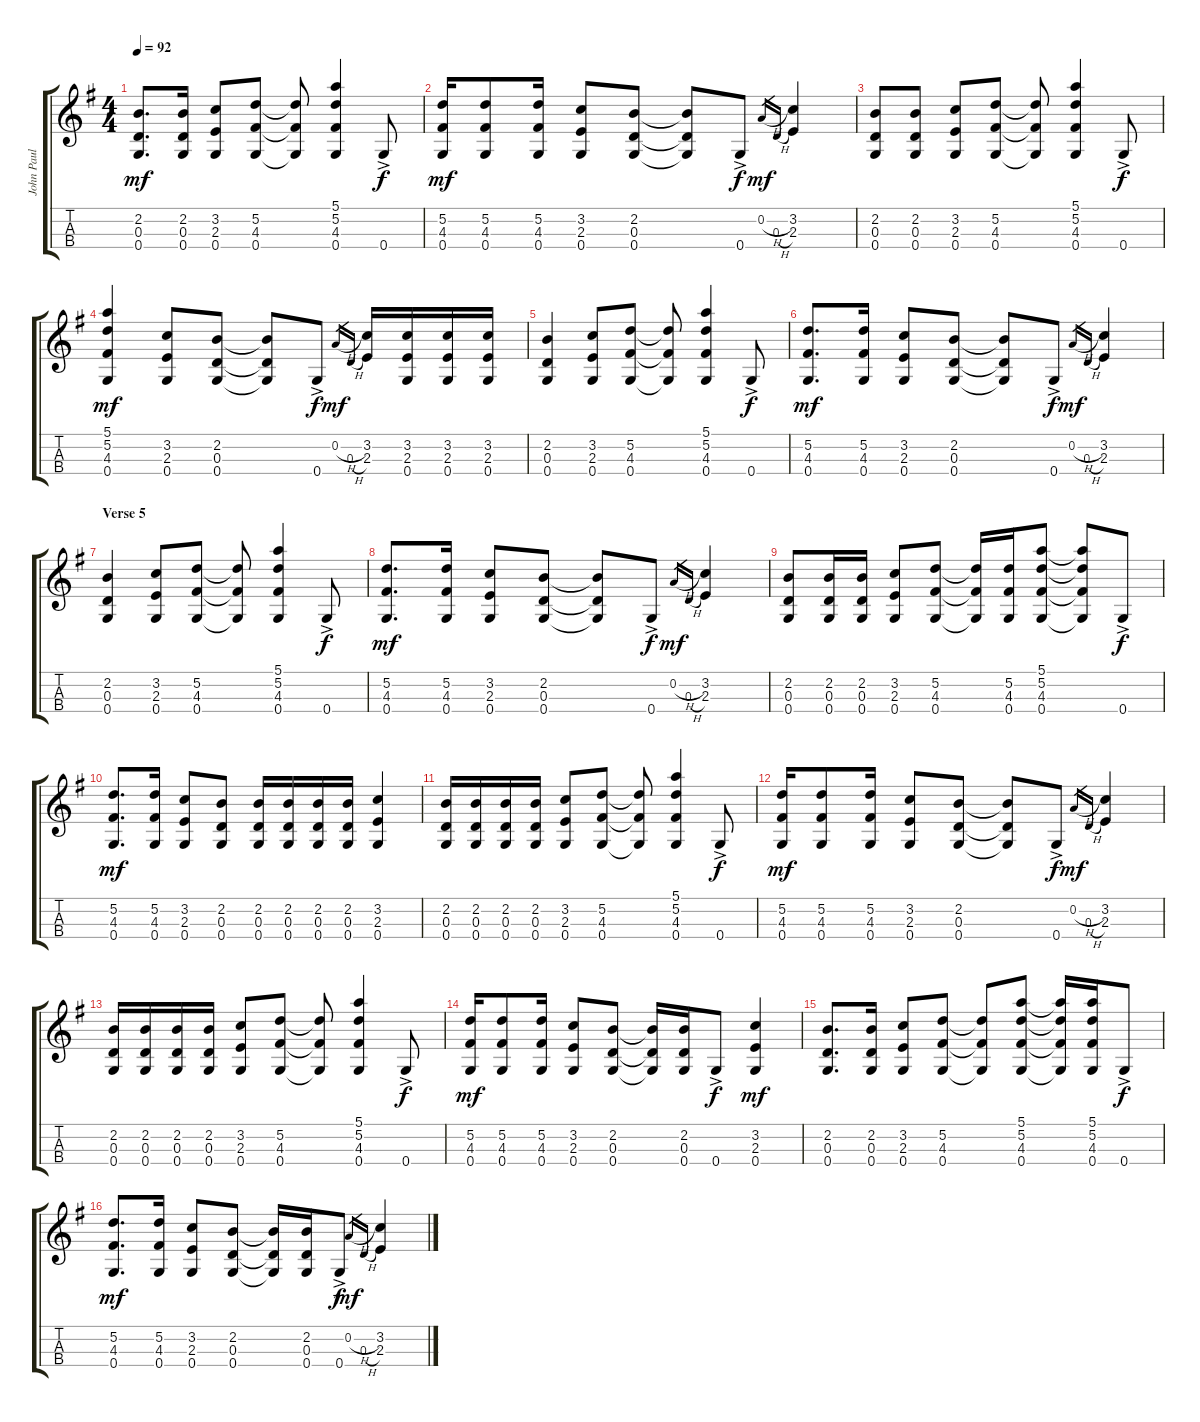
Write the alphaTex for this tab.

\track ("John Paul Jones Mandolin" "John Paul ") {instrument banjo}
\staff {score tabs}
\tuning (E4 A3 D3 G2) {hide}
\displaytranspose 12
\ts (4 4)
\tempo 92
\clef g2
\ks g
(2.2 0.3 0.4).8{d dy mf} (2.2 0.3 0.4).16 (3.2 2.3 0.4).8 (5.2 4.3 0.4).8 (5.2{t} 4.3{t} 0.4{t}).8 (5.1 5.2 4.3 0.4).4 0.4{ac}.8{dy f} |
(5.2 4.3 0.4).16{dy mf} (5.2 4.3 0.4).8 (5.2 4.3 0.4).16 (3.2 2.3 0.4).8 (2.2 0.3 0.4).8 (2.2{t} 0.3{t} 0.4{t}).8 0.4{ac}.8{dy f} 0.2{h}.16{gr dy mf} 0.3{h}.16{gr} (3.2 2.3).4 |
(2.2 0.3 0.4).8 (2.2 0.3 0.4).8 (3.2 2.3 0.4).8 (5.2 4.3 0.4).8 (5.2{t} 4.3{t} 0.4{t}).8 (5.1 5.2 4.3 0.4).4 0.4{ac}.8{dy f} |
(5.1 5.2 4.3 0.4).4{dy mf} (3.2 2.3 0.4).8 (2.2 0.3 0.4).8 (2.2{t} 0.3{t} 0.4{t}).8 0.4{ac}.8{dy f} 0.2{h}.16{gr dy mf} 0.3{h}.16{gr} (3.2 2.3).16 (3.2 2.3 0.4).16 (3.2 2.3 0.4).16 (3.2 2.3 0.4).16 |
(2.2 0.3 0.4).4 (3.2 2.3 0.4).8 (5.2 4.3 0.4).8 (5.2{t} 4.3{t} 0.4{t}).8 (5.1 5.2 4.3 0.4).4 0.4{ac}.8{dy f} |
(5.2 4.3 0.4).8{d dy mf} (5.2 4.3 0.4).16 (3.2 2.3 0.4).8 (2.2 0.3 0.4).8 (2.2{t} 0.3{t} 0.4{t}).8 0.4{ac}.8{dy f} 0.2{h}.16{gr dy mf} 0.3{h}.16{gr} (3.2 2.3).4 |
\section ("" "Verse 5")
(2.2 0.3 0.4).4 (3.2 2.3 0.4).8 (5.2 4.3 0.4).8 (5.2{t} 4.3{t} 0.4{t}).8 (5.1 5.2 4.3 0.4).4 0.4{ac}.8{dy f} |
(5.2 4.3 0.4).8{d dy mf} (5.2 4.3 0.4).16 (3.2 2.3 0.4).8 (2.2 0.3 0.4).8 (2.2{t} 0.3{t} 0.4{t}).8 0.4{ac}.8{dy f} 0.2{h}.16{gr dy mf} 0.3{h}.16{gr} (3.2 2.3).4 |
(2.2 0.3 0.4).8 (2.2 0.3 0.4).16 (2.2 0.3 0.4).16 (3.2 2.3 0.4).8 (5.2 4.3 0.4).8 (5.2{t} 4.3{t} 0.4{t}).16 (5.2 4.3 0.4).16 (5.1 5.2 4.3 0.4).8 (5.1{t} 5.2{t} 4.3{t} 0.4{t}).8 0.4{ac}.8{dy f} |
(5.2 4.3 0.4).8{d dy mf} (5.2 4.3 0.4).16 (3.2 2.3 0.4).8 (2.2 0.3 0.4).8 (2.2 0.3 0.4).16 (2.2 0.3 0.4).16 (2.2 0.3 0.4).16 (2.2 0.3 0.4).16 (3.2 2.3 0.4).4 |
(2.2 0.3 0.4).16 (2.2 0.3 0.4).16 (2.2 0.3 0.4).16 (2.2 0.3 0.4).16 (3.2 2.3 0.4).8 (5.2 4.3 0.4).8 (5.2{t} 4.3{t} 0.4{t}).8 (5.1 5.2 4.3 0.4).4 0.4{ac}.8{dy f} |
(5.2 4.3 0.4).16{dy mf} (5.2 4.3 0.4).8 (5.2 4.3 0.4).16 (3.2 2.3 0.4).8 (2.2 0.3 0.4).8 (2.2{t} 0.3{t} 0.4{t}).8 0.4{ac}.8{dy f} 0.2{h}.16{gr dy mf} 0.3{h}.16{gr} (3.2 2.3).4 |
(2.2 0.3 0.4).16 (2.2 0.3 0.4).16 (2.2 0.3 0.4).16 (2.2 0.3 0.4).16 (3.2 2.3 0.4).8 (5.2 4.3 0.4).8 (5.2{t} 4.3{t} 0.4{t}).8 (5.1 5.2 4.3 0.4).4 0.4{ac}.8{dy f} |
(5.2 4.3 0.4).16{dy mf} (5.2 4.3 0.4).8 (5.2 4.3 0.4).16 (3.2 2.3 0.4).8 (2.2 0.3 0.4).8 (2.2{t} 0.3{t} 0.4{t}).16 (2.2 0.3 0.4).16 0.4{ac}.8{dy f} (3.2 2.3 0.4).4{dy mf} |
(2.2 0.3 0.4).8{d} (2.2 0.3 0.4).16 (3.2 2.3 0.4).8 (5.2 4.3 0.4).8 (5.2{t} 4.3{t} 0.4{t}).8 (5.1 5.2 4.3 0.4).8 (5.1{t} 5.2{t} 4.3{t} 0.4{t}).16 (5.1 5.2 4.3 0.4).16 0.4{ac}.8{dy f} |
(5.2 4.3 0.4).8{d dy mf} (5.2 4.3 0.4).16 (3.2 2.3 0.4).8 (2.2 0.3 0.4).8 (2.2{t} 0.3{t} 0.4{t}).16 (2.2 0.3 0.4).16 0.4{ac}.8{dy f} 0.2{h}.16{gr dy mf} 0.3{h}.16{gr} (3.2 2.3).4
